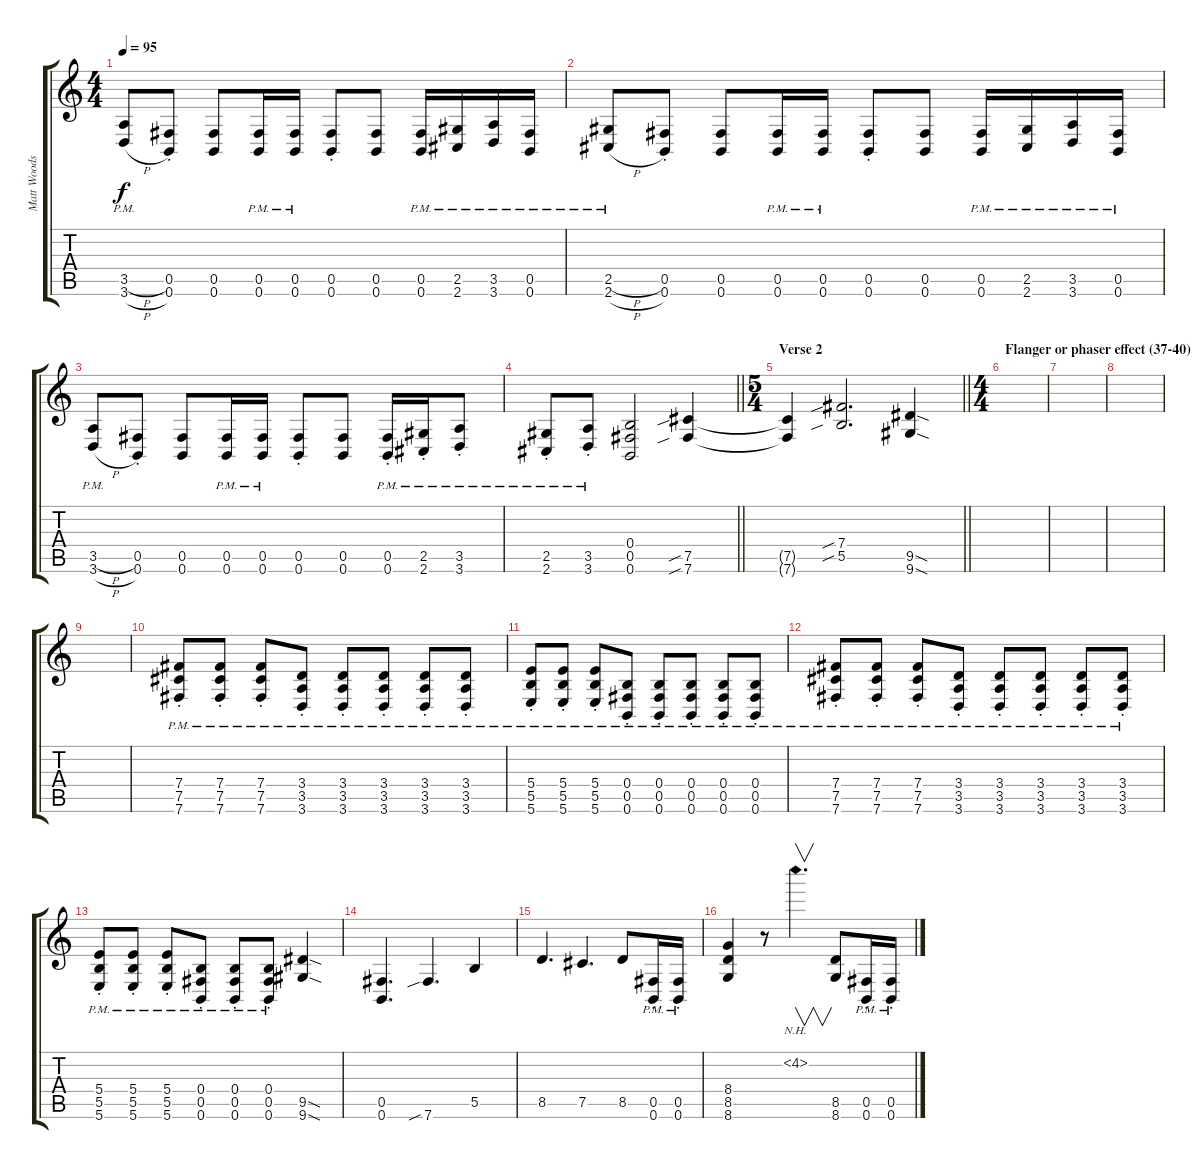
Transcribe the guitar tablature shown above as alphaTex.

\track ("Matt Woods (Main)" "Matt Woods") {instrument distortionguitar}
\staff {score tabs}
\tuning (Db4 Ab3 E3 B2 Gb2 B1) {hide}
\ts (4 4)
\tempo 95
\clef g2
\ks c
(3.5{h pm} 3.6{h pm}).8{dy f} (0.5{st} 0.6{st}).8 (0.5 0.6).8 (0.5{pm} 0.6{pm}).16 (0.5{pm} 0.6{pm}).16 (0.5{st} 0.6{st}).8 (0.5 0.6).8 (0.5{pm} 0.6{pm}).16 (2.5{pm} 2.6{pm}).16 (3.5{pm} 3.6{pm}).16 (0.5{pm} 0.6{pm}).16 |
(2.5{h pm} 2.6{h pm}).8 (0.5{st} 0.6{st}).8 (0.5 0.6).8 (0.5{pm} 0.6{pm}).16 (0.5{pm} 0.6{pm}).16 (0.5{st} 0.6{st}).8 (0.5 0.6).8 (0.5{pm} 0.6{pm}).16 (2.5{pm} 2.6{pm}).16 (3.5{pm} 3.6{pm}).16 (0.5{pm} 0.6{pm}).16 |
(3.5{h pm} 3.6{h pm}).8 (0.5{st} 0.6{st}).8 (0.5 0.6).8 (0.5{pm} 0.6{pm}).16 (0.5{pm} 0.6{pm}).16 (0.5{st} 0.6{st}).8 (0.5 0.6).8 (0.5{pm st} 0.6{pm st}).16 (2.5{pm st} 2.6{pm st}).16 (3.5{pm st} 3.6{pm st}).8 |
\barLineRight lightlight
(2.5{pm st} 2.6{pm st}).8 (3.5{pm st} 3.6{pm st}).8 (0.4 0.5 0.6).2 (7.5{sib} 7.6{sib}).4 |
\ts (5 4)
\section ("" "Verse 2")
\barLineRight lightlight
(7.5{t} 7.6{t}).4 (7.4{sib} 5.5{sib}).2{d} (9.5{sod} 9.6{sod}).4 |
\ts (4 4)
\section ("" "Flanger or phaser effect (37-40)")
|
|
|
|
(7.4{pm st} 7.5{pm st} 7.6{pm st}).8 (7.4{pm st} 7.5{pm st} 7.6{pm st}).8 (7.4{pm st} 7.5{pm st} 7.6{pm st}).8 (3.4{pm st} 3.5{pm st} 3.6{pm st}).8 (3.4{pm st} 3.5{pm st} 3.6{pm st}).8 (3.4{pm st} 3.5{pm st} 3.6{pm st}).8 (3.4{pm st} 3.5{pm st} 3.6{pm st}).8 (3.4{pm st} 3.5{pm st} 3.6{pm st}).8 |
(5.4{pm st} 5.5{pm st} 5.6{pm st}).8 (5.4{pm st} 5.5{pm st} 5.6{pm st}).8 (5.4{pm st} 5.5{pm st} 5.6{pm st}).8 (0.4{pm st} 0.5{pm st} 0.6{pm st}).8 (0.4{pm st} 0.5{pm st} 0.6{pm st}).8 (0.4{pm st} 0.5{pm st} 0.6{pm st}).8 (0.4{pm st} 0.5{pm st} 0.6{pm st}).8 (0.4{pm st} 0.5{pm st} 0.6{pm st}).8 |
(7.4{pm st} 7.5{pm st} 7.6{pm st}).8 (7.4{pm st} 7.5{pm st} 7.6{pm st}).8 (7.4{pm st} 7.5{pm st} 7.6{pm st}).8 (3.4{pm st} 3.5{pm st} 3.6{pm st}).8 (3.4{pm st} 3.5{pm st} 3.6{pm st}).8 (3.4{pm st} 3.5{pm st} 3.6{pm st}).8 (3.4{pm st} 3.5{pm st} 3.6{pm st}).8 (3.4{pm st} 3.5{pm st} 3.6{pm st}).8 |
(5.4{pm st} 5.5{pm st} 5.6{pm st}).8 (5.4{pm st} 5.5{pm st} 5.6{pm st}).8 (5.4{pm st} 5.5{pm st} 5.6{pm st}).8 (0.4{pm st} 0.5{pm st} 0.6{pm st}).8 (0.4{pm st} 0.5{pm st} 0.6{pm st}).8 (0.4{pm st} 0.5{pm st} 0.6{pm st}).8 (9.5{sod} 9.6{sod}).4 |
(0.5 0.6).4{d} 7.6{sib}.4{d} 5.5.4 |
8.5.4{d} 7.5.4{d} 8.5.8 (0.5{pm st} 0.6{pm st}).16 (0.5{pm st} 0.6{pm st}).16 |
(8.4 8.5 8.6).4 r.8 4.2{nh}.4{v d} (8.5 8.6).8 (0.5{pm st} 0.6{pm st}).16 (0.5{pm st} 0.6{pm st}).16
